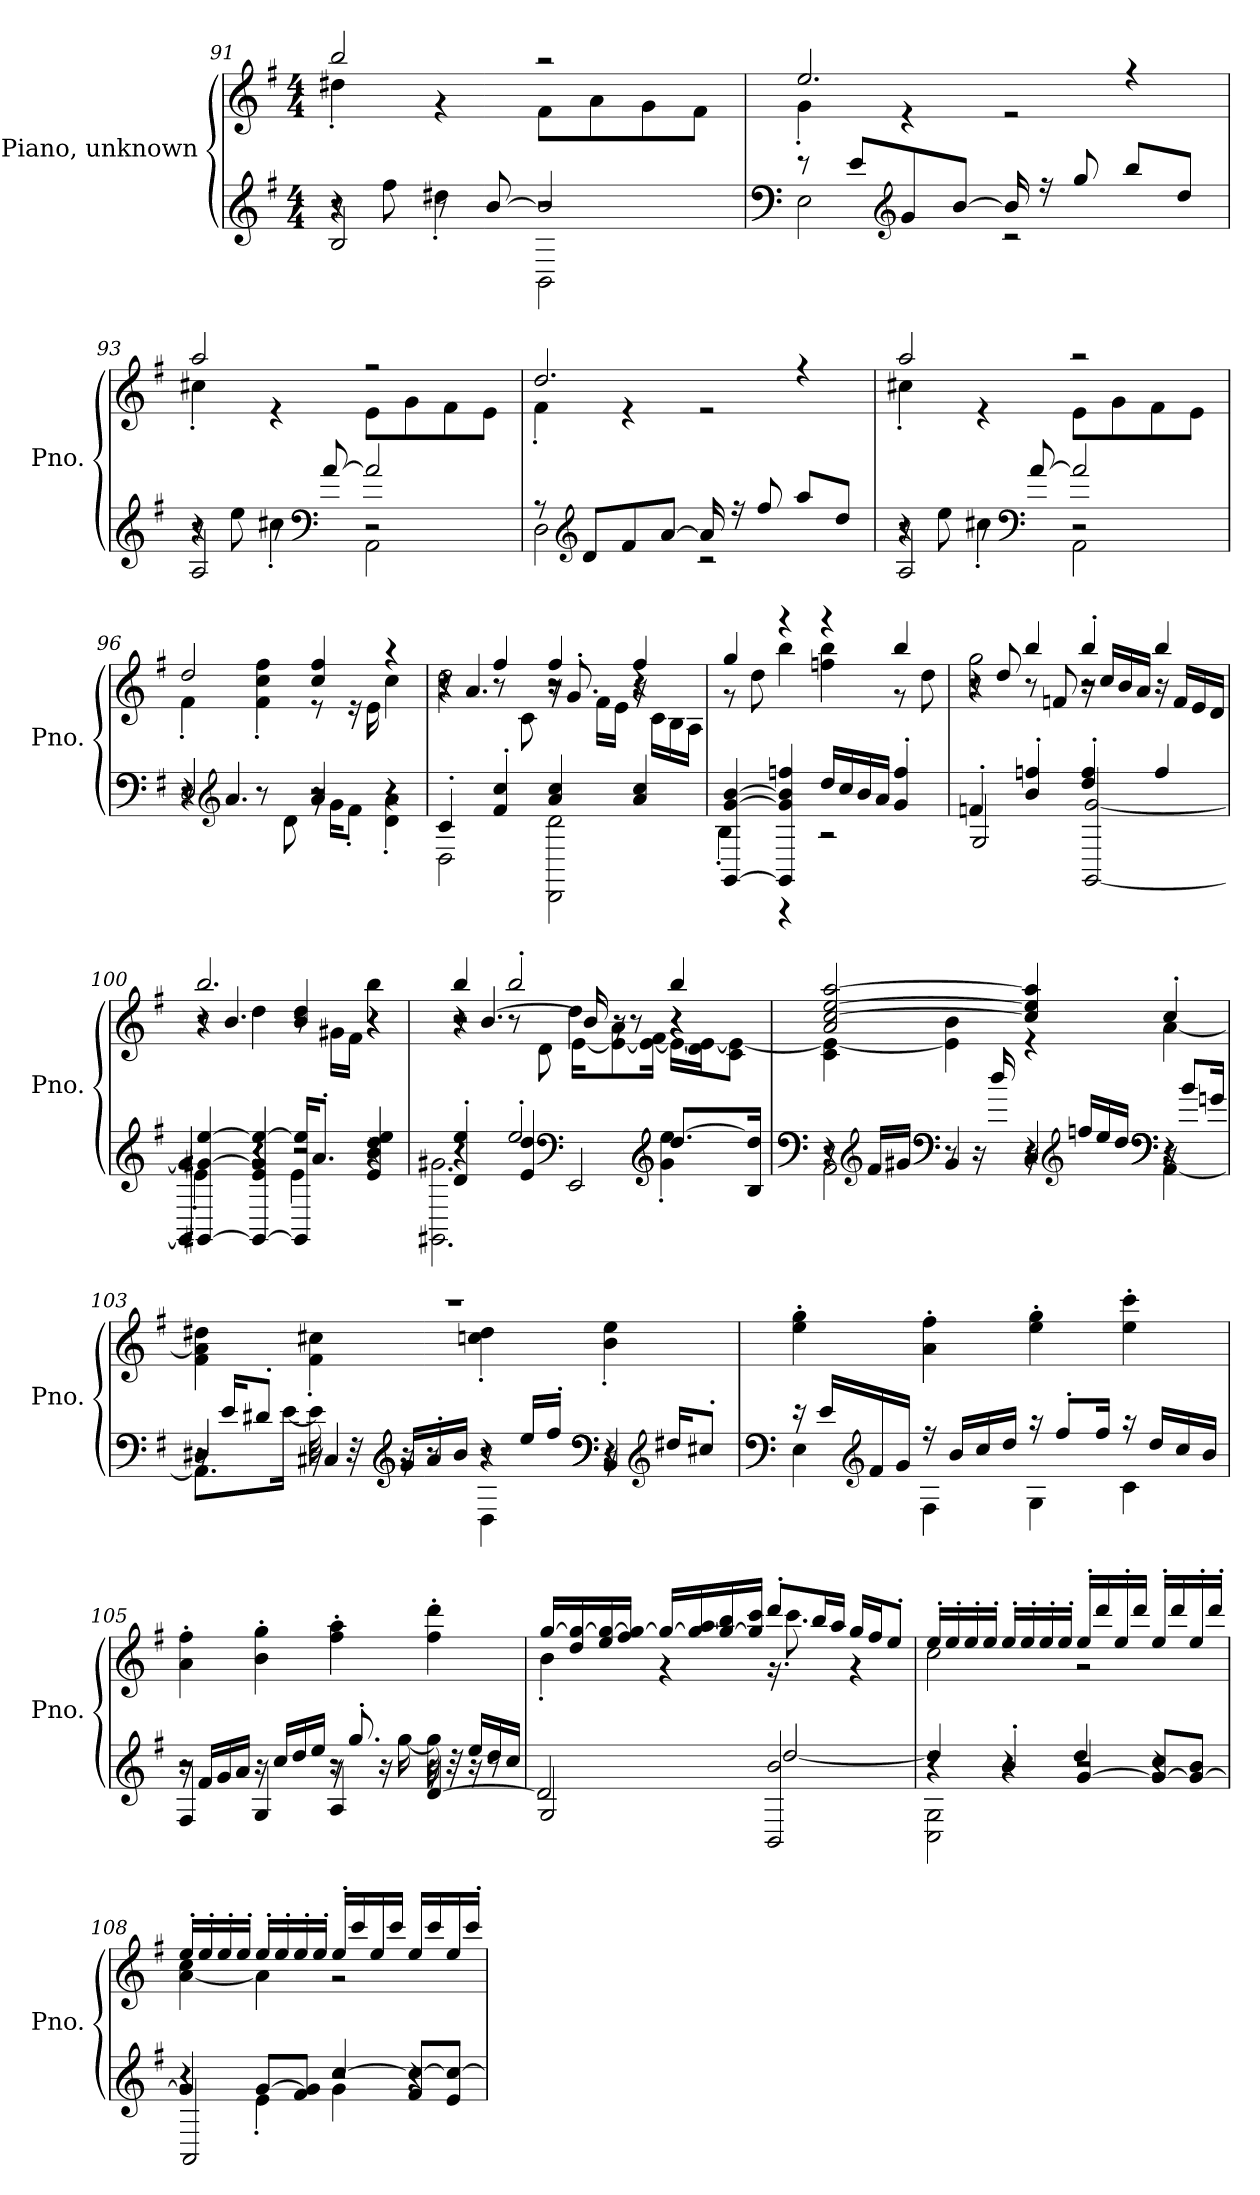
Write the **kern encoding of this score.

**kern	**kern
*part1	*part1
*staff2	*staff1
*I"Piano, unknown	*
*I'Pno.	*
*clefG2	*clefG2
*k[f#]	*k[f#]
*M4/4	*M4/4
=91	=91
*^	*^
*	*^	*	*
4r	8r	2B/	2bb/	4dd#X'\
.	8ff#\	.	.	.
8r	4dd#X'\	.	.	4r
[8b/	.	.	.	.
2b/]	2BB\	2r	2r	8f#\L
.	.	.	.	8a\
.	.	.	.	8g\
.	.	.	.	8f#\J
*v	*v	*v	*	*
!!LO:LB:g=z	!!
=92	=92	=92
*clefF4	*	*
*^	*	*
8r	2E\	2.ee/	4g'\
8e/L	.	.	.
*clefG2	*	*	*
8g/	.	.	4r
[8b/J	.	.	.
16b/]	2r	.	2r
16r	.	.	.
8gg/	.	.	.
8bb/L	.	4r	.
8dd/J	.	.	.
=93	=93	=93	=93
*	*^	*	*
4r	8r	2A/	2aa/	4cc#X'\
.	8ee\	.	.	.
8r	4cc#X'\	.	.	4r
*clefF4	*	*	*	*
[8a/	.	.	.	.
2a/]	2AA\	2r	2r	8e\L
.	.	.	.	8g\
.	.	.	.	8f#\
.	.	.	.	8e\J
*	*v	*v	*	*
=94	=94	=94	=94
8r	2D\	2.dd/	4f#'\
*clefG2	*	*	*
8d/L	.	.	.
8f#/	.	.	4r
[8a/J	.	.	.
16a/]	2r	.	2r
16r	.	.	.
8ff#/	.	.	.
8aa/L	.	4r	.
8dd/J	.	.	.
!!LO:LB:g=z	!!
=95	=95	=95	=95
*	*^	*	*
4r	8r	2A/	2aa/	4cc#X'\
.	8ee\	.	.	.
8r	4cc#X'\	.	.	4r
*clefF4	*	*	*	*
[8a/	.	.	.	.
2a/]	2AA\	2r	2r	8e\L
.	.	.	.	8g\
.	.	.	.	8f#\
.	.	.	.	8e\J
=96	=96	=96	=96	=96
8r	4r	2D/	2dd/	4f#'\
*clefG2	*	*	*	*
4.a/	.	.	.	.
.	8r	.	.	4f#\' 4cc\' 4ff#\'
.	8d\	.	.	.
4a/	16r	2r	4cc/ 4ff#/	8r
.	16g\KL	.	.	.
.	8f#'\J	.	.	16r
.	.	.	.	16e\
4r	4d\' 4a\'	.	4r	4cc\
*	*v	*v	*	*
=97	=97	=97	=97
*	*	*^	*^
4c'/	2D\	4r	2dd\	8r	4r
.	.	.	.	4.a/	.
4f#/' 4cc/'	.	4ff#/	.	.	8r
.	.	.	.	.	8c\
4a/ 4cc/	2DD\ 2d\	4ff#/	2r	16r	8r
.	.	.	.	8.g'/	.
.	.	.	.	.	16f#\LL
.	.	.	.	.	16e\JJ
4a/ 4cc/	.	4ff#/	.	4r	16r
.	.	.	.	.	16c\LL
.	.	.	.	.	16B\
.	.	.	.	.	16A\JJ
*	*	*	*v	*v	*v
!!LO:LB:g=z
=98	=98	=98	=98
[4GG/ [4g/ [4b/	4B'\	4gg/	8r
.	.	.	8dd\
4GG/] 4g/] 4b/] 4ffn/	4r	4r	4bb\
16dd/LL	2r	4r	4ffn\ 4bb\
16cc/	.	.	.
16b/	.	.	.
16a/JJ	.	.	.
4g/' 4ff/'	.	4bb/	8r
.	.	.	8dd\
=99	=99	=99	=99
*	*	*	*^
4fn'/	2G/	4r	2gg\	8r
.	.	.	.	8dd/
4b/' 4ffn/'	.	4bb/	.	8r
.	.	.	.	8fn/
4dd/' 4ff/'	[2GG/ [2g/	4bb'/	2r	16r
.	.	.	.	16cc/LL
.	.	.	.	16b/
.	.	.	.	16a/JJ
4ff/	.	4bb/	.	16r
.	.	.	.	16f/LL
.	.	.	.	16e/
.	.	.	.	16d/JJ
=100	=100	=100	=100	=100
*	*^	*	*	*
[4GG#X/ [4g#X/ [4ee/	4e'\	4GG/] 4g/]	2.bb/	4r	8r
.	.	.	.	.	4.b/
4GG#/_ 4e/ 4g#/] 4ee/_	4r	4r	.	4dd\	.
16GG#/] 16ee/]KL	4e\	2r	.	8r	4b/ 4dd/
8.a'/J	.	.	.	.	.
.	.	.	.	16g#X\LL	.
.	.	.	.	16f#\JJ	.
4e/ 4b/ 4dd/ 4ee/	4r	.	4r	4bb\	4r
!!LO:LB:g=z
=101	=101	=101	=101	=101	=101
*	*	*	*	*	*^
4d/' 4ee/'	2.GG#X\ 2.g#X\	4r	4bb/	2r	8r	4r
.	.	.	.	.	[4.b/	.
2ee'/	.	4e/ 4dd/	2bb'/	.	.	8r
.	.	.	.	.	.	8d\
*clefF4	*	*	*	*	*	*
.	.	2EE/	.	4dd\	16b/]	[16e\KL
.	.	.	.	.	16r	8e\_ 8a\
.	.	.	.	.	8r	.
.	.	.	.	.	.	16e\_ 16f#\Jk
*clefG2	*	*	*	*	*	*
[8.dd/L	4g#\' 4ee\'	.	4bb/	4r	4r	16e\LL_
.	.	.	.	.	.	16d\ 16e\_J
.	.	.	.	.	.	8c\ 8e\_J
16B/ 16dd/]Jk	.	.	.	.	.	.
*	*	*	*v	*v	*v	*v
=102	=102	=102	=102
*clefF4	*	*	*
*	*	*	*^
8r	2AA\	4r	2a/ [2cc/ [2ee/ [2aa/	4c\ 4e\_
*clefG2	*	*	*	*
16f#/LL	.	.	.	.
16g#X/JJ	.	.	.	.
*clefF4	*	*	*	*
8r	.	4BB/	.	4e\] 4b\
16r	.	.	.	.
16dd/	.	.	.	.
16r	4r	4C/	4cc/] 4ee/] 4aa/]	4r
*clefG2	*	*	*	*
16ffn/LL	.	.	.	.
16ee/	.	.	.	.
16dd/JJ	.	.	.	.
*clefF4	*	*	*	*
16r	[4AA\	4r	4cc'/	[4a\
8b/L	.	.	.	.
16gn/Jk	.	.	.	.
!!LO:LB:g=z	!!
=103	=103	=103	=103	=103
16r	8.AA\L]	4D#X/	1r	4f#\ 4a\] 4dd#X\
16e/KL	.	.	.	.
8d#X'/J	.	.	.	.
.	[16e\Jk	.	.	.
16r	32e\]	4C#X/	.	4f#\' 4cc#X\'
.	32r	.	.	.
*clefG2	*	*	*	*
16g/LL	16r	.	.	.
16a'/	8r	.	.	.
16b/JJ	.	.	.	.
8r	4D#\	4r	.	4ccn\' 4dd#\'
16ee/LL	.	.	.	.
16ff#'/JJ	.	.	.	.
*clefF4	*	*	*	*
16r	4r	4BB/	.	4b\' 4ee\'
*clefG2	*	*	*	*
16dd#X/KL	.	.	.	.
8cc#X'/J	.	.	.	.
*v	*v	*v	*	*
*	*v	*v
=104	=104
*clefF4	*
*^	*
16r	4E\	4ee\' 4gg\'
16e/LL	.	.
*clefG2	*	*
16f#/	.	.
16g/JJ	.	.
16r	4F#\	4a\' 4ff#\'
16b/LL	.	.
16cc/	.	.
16dd/JJ	.	.
16r	4G\	4ee\' 4gg\'
8ff#'/L	.	.
16ff#/Jk	.	.
16r	4c\	4ee\' 4ccc\'
16dd/LL	.	.
16cc/	.	.
16b/JJ	.	.
!!LO:PB:g=z
=105	=105	=105
*	*^	*
16r	2r	4F#/	4a\' 4ff#\'
16f#/LL	.	.	.
16g/	.	.	.
16a/JJ	.	.	.
16r	.	4G/	4b\' 4gg\'
16cc/LL	.	.	.
16dd/	.	.	.
16ee/JJ	.	.	.
16r	8r	4A/	4ff#\' 4aa\'
8.gg'/	.	.	.
.	16r	.	.
.	[16gg\	.	.
16r	32gg\]	[4d/	4ff#\' 4ddd\'
.	32r	.	.
16ee/LL	16r	.	.
16dd/	8r	.	.
16cc/JJ	.	.	.
*	*v	*v	*
=106	=106	=106
*	*	*^
2G/	2d/]	[16gg/LL	4b'\
.	.	16dd/ 16gg/_	.
.	.	16ee/ 16gg/_	.
.	.	16ff#/ 16gg/_JJ	.
.	.	16gg/LL_	4r
.	.	16gg/_ 16aa/	.
.	.	16gg/_ 16bb/	.
.	.	16gg/] 16ccc/JJ	.
2BB/ 2b/	[2dd/	8ddd'/L	16r
.	.	.	8.ccc'\
.	.	16bb/L	.
.	.	16aa/JJ	.
.	.	16gg/LL	4r
.	.	16ff#/J	.
.	.	8ee'/J	.
!!LO:LB:g=z	!!
=107	=107	=107	=107
*	*^	*	*
4r	2C\ 2G\	4dd/]	16ee'/LL	2cc\
.	.	.	16ee'/	.
.	.	.	16ee'/	.
.	.	.	16ee'/JJ	.
4b'/	.	4r	16ee'/LL	.
.	.	.	16ee'/	.
.	.	.	16ee'/	.
.	.	.	16ee'/JJ	.
[4g/	2r	4dd/	16ee'/LL	2r
.	.	.	16ddd/	.
.	.	.	16ee'/	.
.	.	.	16ddd/JJ	.
8g/_ 8cc/L	.	4r	16ee'/LL	.
.	.	.	16ddd/	.
8g/_ 8b/J	.	.	16ee'/	.
.	.	.	16ddd'/JJ	.
=108	=108	=108	=108	=108
4g/]	4r	2AA/	16ee'/LL	[4a\ 4cc\
.	.	.	16ee'/	.
.	.	.	16ee'/	.
.	.	.	16ee'/JJ	.
[8g/L	4e'\	.	16ee'/LL	4a\]
.	.	.	16ee'/	.
8f#/ 8g/]J	.	.	16ee'/	.
.	.	.	16ee'/JJ	.
[4cc/	4g\	2r	16ee'/LL	2r
.	.	.	16ccc/	.
.	.	.	16ee/	.
.	.	.	16ccc/JJ	.
8f#/ 8cc/_L	4r	.	16ee/LL	.
.	.	.	16ccc/	.
8e/ 8cc/_J	.	.	16ee/	.
.	.	.	16ccc'/JJ	.
*v	*v	*v	*	*
*	*v	*v
=	=
*-	*-
